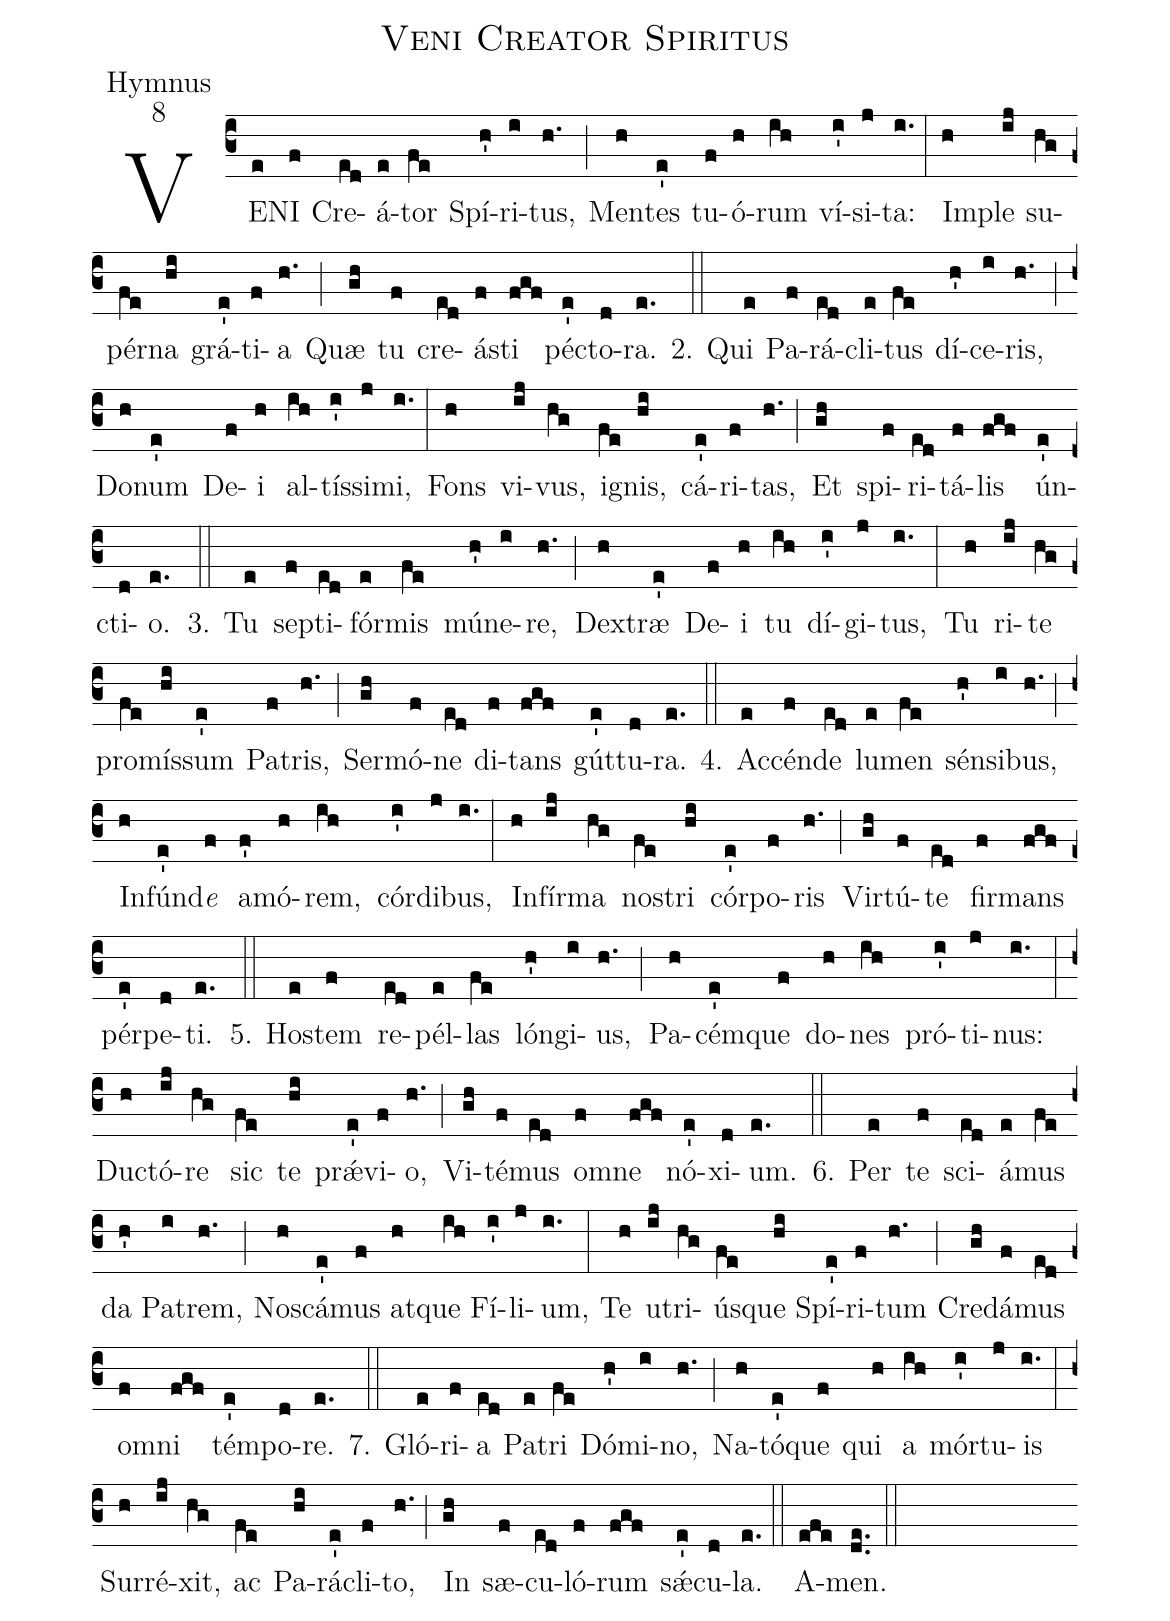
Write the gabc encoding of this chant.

name:Veni Creator Spiritus;
office-part:Hymnus;
mode:8;
%%
(c3) VE(e)NI(f) Cre(ed)á(e)tor(fe) Spí(h')ri(i)tus,(h.) (;) Men(h)tes(e') tu(f)ó(h)rum(ih) ví(i')si(j)ta:(i.) (:) Im(h)ple(ij) su(hg)pér(fe)na(hi) grá(e')ti(f)a(h.) (;) Quæ(gh) tu(f) cre(ed)á(f)sti(fgf) pé(e')cto(d)ra.(e.) (::)
2. Qui(e) Pa(f)rá(ed)cli(e)tus(fe) dí(h')ce(i)ris,(h.) (;) Do(h)num(e') De(f)i(h) al(ih)tís(i')si(j)mi,(i.) (:) Fons(h) vi(ij)vus,(hg) i(fe)gnis,(hi) cá(e')ri(f)tas,(h.) (;) Et(gh) spi(f)ri(ed)tá(f)lis(fgf) ún(e')cti(d)o.(e.) (::)
3. Tu(e) se(f)pti(ed)fór(e)mis(fe) mú(h')ne(i)re,(h.) (;) Dex(h)træ(e') De(f)i(h) tu(ih) dí(i')gi(j)tus,(i.) (:) Tu(h) ri(ij)te(hg) pro(fe)mís(hi)sum(e') Pa(f)tris,(h.) (;) Ser(gh)mó(f)ne(ed) di(f)tans(fgf) gút(e')tu(d)ra.(e.) (::)
4. Ac(e)cén(f)de(ed) lu(e)men(fe) sén(h')si(i)bus,(h.) (;) In(h)fún(e')d<i>e</i>(f) a(f')mó(h)rem,(ih) cór(i')di(j)bus,(i.) (:) In(h)fír(ij)ma(hg) no(fe)stri(hi) cór(e')po(f)ris(h.) (;) Vir(gh)tú(f)te(ed) fir(f)mans(fgf) pér(e')pe(d)ti.(e.) (::)
5. Ho(e)stem(f) re(ed)pél(e)las(fe) lón(h')gi(i)us,(h.) (;) Pa(h)cém(e')que(f) do(h)nes(ih) pró(i')ti(j)nus:(i.) (:) Du(h)ctó(ij)re(hg) sic(fe) te(hi) prǽ(e')vi(f)o,(h.) (;) Vi(gh)té(f)mus(ed) o(f)mne(fgf) nó(e')xi(d)um.(e.) (::)
6. Per(e) te(f) sci(ed)á(e)mus(fe) da(h') Pa(i)trem,(h.) (;) No(h)scá(e')mus(f) at(h)que(ih) Fí(i')li(j)um,(i.) (:) Te(h) u(ij)tri(hg)ú(fe)sque(hi) Spí(e')ri(f)tum(h.) (;) Cre(gh)dá(f)mus(ed) o(f)mni(fgf) tém(e')po(d)re.(e.) (::)
7. Gló(e)ri(f)a(ed) Pa(e)tri(fe) Dó(h')mi(i)no,(h.) (;) Na(h)tó(e')que(f) qui(h) a(ih) mór(i')tu(j)is(i.) (:) Sur(h)ré(ij)xit,(hg) ac(fe) Pa(hi)rá(e')cli(f)to,(h.) (;) In(gh) sæ(f)cu(ed)ló(f)rum(fgf) sǽ(e')cu(d)la.(e.) (::) A(efe)men.(de..) (::)

%VE<alt>\rubrique{Prima stropha dicitur flexis genibus.}</alt>(e)NI(f)
